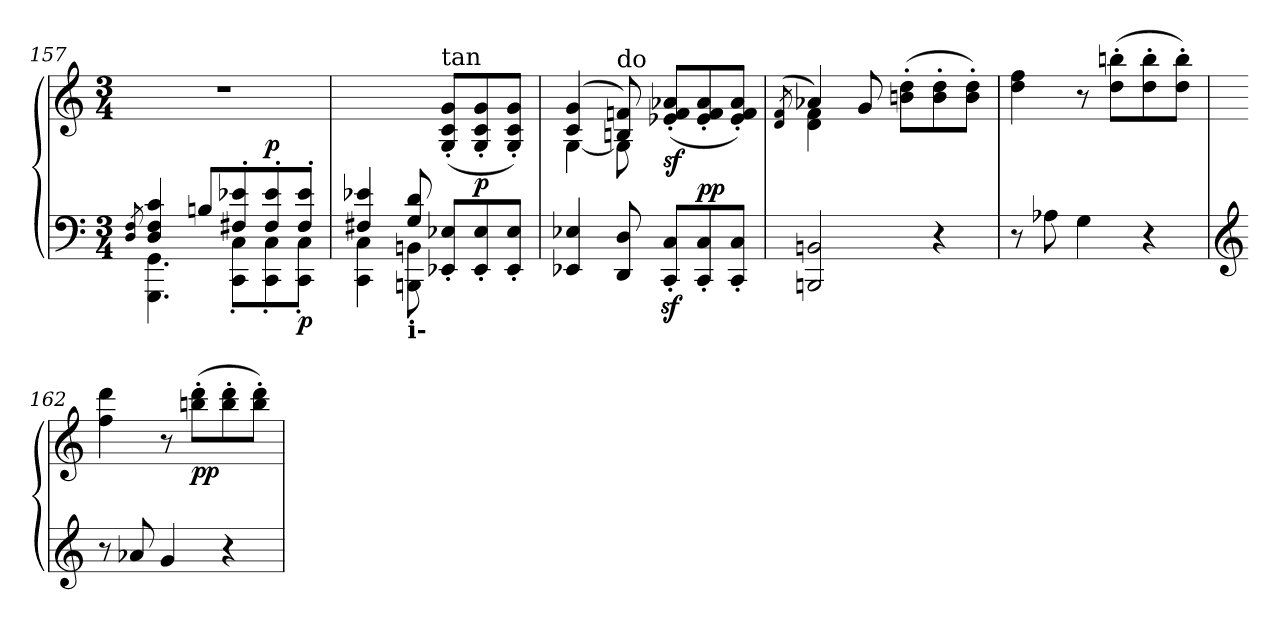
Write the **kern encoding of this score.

**kern	**kern	**dynam
*part1	*part1	*part1
*staff2	*staff1	*staff1/2
*clefF4	*clefG2	*
*k[]	*k[]	*
*C:	*C:	*
*M3/4	*M3/4	*
=157	=157	=157
8qD/ 8qF/	.	.
*^	*	*
4D/ 4F/ 4c/	4.GGG\ 4.GG\	2.r	.
8Bni/L	.	.	.
!	!	!	!LO:DY:a=2
!	!	!	!LO:DY:n=1:b=2
8F#X/'> 8e-X/'>	8CC\'< 8C\'<L	.	sf sf
!	!	!	!LO:DY:n=2:a=2
8F#/'> 8e-/'>	8CC\'< 8C\'<	.	p
!	!	!	!LO:DY:n=3:b=2
8F#/'> 8e-/'>J	8CC\'< 8C\'<J	.	p
!!LO:PB:g=z
=158	=158	=158	=158
4F#X/ 4e-X/	4CC\ 4C\	4.ryy	.
!LO:TX:b:B:t=i-	!	!	!
8G/ 8d/	8BBBni\ 8BBni\	.	.
!	!	!LO:TX:a:t=tan	!
!	!	!	!LO:DY:b=2
!	!	!	!LO:DY:n=1:a=2
8EE-X/'> 8E-X/'>L	4.ryy	(<8G/'< 8c/'< 8g/'<L	sf sf
!	!	!	!LO:DY:n=2:a=2
8EE-/'> 8E-/'>	.	8G/'< 8c/'< 8g/'<	p
8EE-/'> 8E-/'>J	.	8G/'< 8c/'< 8g/'<J)	.
*v	*v	*	*
!!LO:LB:g=z
=159	=159	=159
*	*^	*
4EE-X/ 4E-X/	(>4c/ 4g/	[<4G\	.
!	!LO:TX:a:t=do	!	!
8DD/ 8D/	8Bni/ 8fni/)	8G\]	.
!	!	!	!LO:DY:b
8CC/z<'< 8C/z<'<L	(>8e-X/'> 8f/'> 8a-X/'>L	4.ryy	sf
!	!	!	!LO:DY:a=2
!	!	!	!LO:DY:n=1:b=2
8CC/'< 8C/'<	8e-/'> 8f/'> 8a-/'>	.	p p
8CC/'< 8C/'<J	8e-/'> 8f/'> 8a-/'>J)	.	.
=160	=160	=160	=160
.	(>8qd/ 8qf/	.	.
2BBBni/ 2BBni/	4a-X/)	4d\ 4f\	.
.	8g/	2ryy	.
.	(>8bni\'< 8dd\'<L	.	.
4r	8b\'< 8dd\'<	.	.
.	8b\'< 8dd\'<J)	.	.
*	*v	*v	*
=161	=161	=161
8r	4dd\ 4ff\	.
8A-X\	.	.
4G\	8r	.
.	(>8dd\'> 8bbni\'>L	.
4r	8dd\'> 8bb\'>	.
.	8dd\'> 8bb\'>J)	.
=162	=162	=162
*clefG2	*	*
8r	4ff\ 4ddd\	.
8a-X/	.	.
4g/	8r	.
!	!	!LO:DY:b
.	(>8bbni\'> 8ddd\'>L	pp
4r	8bb\'> 8ddd\'>	.
.	8bb\'> 8ddd\'>J)	.
=	=	=
*-	*-	*-
